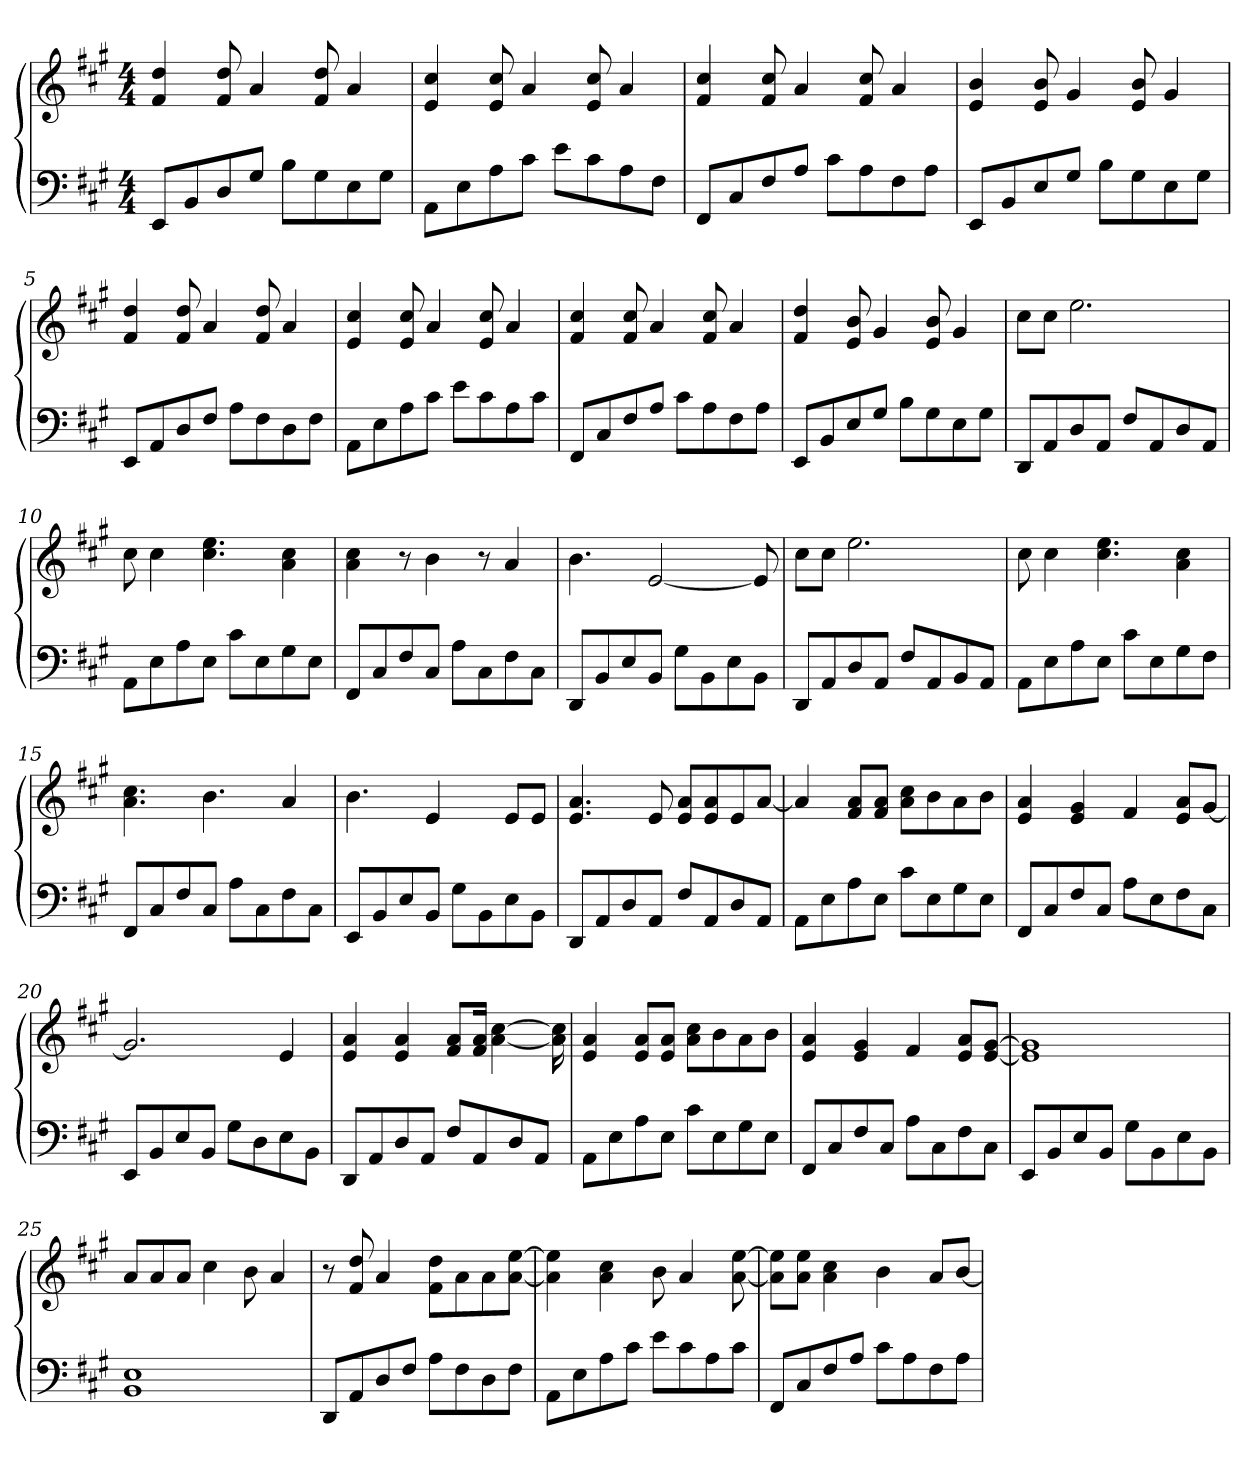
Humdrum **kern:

**kern	**kern
*part1	*part1
*staff2	*staff1
*clefF4	*clefG2
*k[f#c#g#]	*k[f#c#g#]
*M4/4	*M4/4
=1	=1
8EE/L	4f#/ 4dd/
8BB/	.
8D/	8f#/ 8dd/
8G#/J	4a/
8B\L	.
8G#\	8f#/ 8dd/
8E\	4a/
8G#\J	.
=2	=2
8AA\L	4e/ 4cc#/
8E\	.
8A\	8e/ 8cc#/
8c#\J	4a/
8e\L	.
8c#\	8e/ 8cc#/
8A\	4a/
8F#\J	.
=3	=3
8FF#/L	4f#/ 4cc#/
8C#/	.
8F#/	8f#/ 8cc#/
8A/J	4a/
8c#\L	.
8A\	8f#/ 8cc#/
8F#\	4a/
8A\J	.
=4	=4
8EE/L	4e/ 4b/
8BB/	.
8E/	8e/ 8b/
8G#/J	4g#/
8B\L	.
8G#\	8e/ 8b/
8E\	4g#/
8G#\J	.
!!LO:LB:g=z
=5	=5
8EE/L	4f#/ 4dd/
8AA/	.
8D/	8f#/ 8dd/
8F#/J	4a/
8A\L	.
8F#\	8f#/ 8dd/
8D\	4a/
8F#\J	.
=6	=6
8AA\L	4e/ 4cc#/
8E\	.
8A\	8e/ 8cc#/
8c#\J	4a/
8e\L	.
8c#\	8e/ 8cc#/
8A\	4a/
8c#\J	.
=7	=7
8FF#/L	4f#/ 4cc#/
8C#/	.
8F#/	8f#/ 8cc#/
8A/J	4a/
8c#\L	.
8A\	8f#/ 8cc#/
8F#\	4a/
8A\J	.
=8	=8
8EE/L	4f#/ 4dd/
8BB/	.
8E/	8e/ 8b/
8G#/J	4g#/
8B\L	.
8G#\	8e/ 8b/
8E\	4g#/
8G#\J	.
!!LO:LB:g=z
=9	=9
8DD/L	8cc#\L
8AA/	8cc#\J
8D/	2.ee\
8AA/J	.
8F#/L	.
8AA/	.
8D/	.
8AA/J	.
=10	=10
8AA\L	8cc#\
8E\	4cc#\
8A\	.
8E\J	4.cc#\ 4.ee\
8c#\L	.
8E\	.
8G#\	4a\ 4cc#\
8E\J	.
=11	=11
8FF#/L	4a\ 4cc#\
8C#/	.
8F#/	8r
8C#/J	4b\
8A\L	.
8C#\	8r
8F#\	4a/
8C#\J	.
=12	=12
8DD/L	4.b\
8BB/	.
8E/	.
8BB/J	[2e/
8G#\L	.
8BB\	.
8E\	.
8BB\J	8e/]
=13	=13
8DD/L	8cc#\L
8AA/	8cc#\J
8D/	2.ee\
8AA/J	.
8F#/L	.
8AA/	.
8BB/	.
8AA/J	.
!!LO:LB:g=z
=14	=14
8AA\L	8cc#\
8E\	4cc#\
8A\	.
8E\J	4.cc#\ 4.ee\
8c#\L	.
8E\	.
8G#\	4a\ 4cc#\
8F#\J	.
=15	=15
8FF#/L	4.a\ 4.cc#\
8C#/	.
8F#/	.
8C#/J	4.b\
8A\L	.
8C#\	.
8F#\	4a/
8C#\J	.
=16	=16
8EE/L	4.b\
8BB/	.
8E/	.
8BB/J	4e/
8G#\L	.
8BB\	8ryy
8E\	8e/L
8BB\J	8e/J
=17	=17
8DD/L	4.e/ 4.a/
8AA/	.
8D/	.
8AA/J	8e/
8F#/L	8e/ 8a/L
8AA/	8e/ 8a/
8D/	8e/
8AA/J	[8a/J
=18	=18
8AA\L	4a/]
8E\	.
8A\	8f#/ 8a/L
8E\J	8f#/ 8a/J
8c#\L	8a\ 8cc#\L
8E\	8b\
8G#\	8a\
8E\J	8b\J
!!LO:LB:g=z
=19	=19
8FF#/L	4e/ 4a/
8C#/	.
8F#/	4e/ 4g#/
8C#/J	.
8A\L	4f#/
8E\	.
8F#\	8e/ 8a/L
8C#\J	[8g#/J
=20	=20
8EE/L	2.g#/]
8BB/	.
8E/	.
8BB/J	.
8G#\L	.
8D\	.
8E\	4e/
8BB\J	.
=21	=21
8DD/L	4e/ 4a/
8AA/	.
8D/	4e/ 4a/
8AA/J	.
8F#/L	8f#/ 8a/L
8AA/	16f#/ 16a/Jk
.	[4a\ [4cc#\
8D/	.
8AA/J	.
.	16a]\ 16cc#]\
=22	=22
8AA\L	4e/ 4a/
8E\	.
8A\	8e/ 8a/L
8E\J	8e/ 8a/J
8c#\L	8a\ 8cc#\L
8E\	8b\
8G#\	8a\
8E\J	8b\J
=23	=23
8FF#/L	4e/ 4a/
8C#/	.
8F#/	4e/ 4g#/
8C#/J	.
8A\L	4f#/
8C#\	.
8F#\	8e/ 8a/L
8C#\J	[8e/ [8g#/J
!!LO:PB:g=z
=24	=24
8EE/L	1e] 1g#]
8BB/	.
8E/	.
8BB/J	.
8G#\L	.
8BB\	.
8E\	.
8BB\J	.
=25	=25
1BB 1E	8a/L
.	8a/
.	8a/J
.	4cc#\
.	8b\
.	4a/
=26	=26
8DD/L	8r
8AA/	8f#/ 8dd/
8D/	4a/
8F#/J	.
8A\L	8f#\ 8dd\L
8F#\	8a\
8D\	8a\
8F#\J	[8a\ [8ee\J
=27	=27
8AA\L	4a]\ 4ee]\
8E\	.
8A\	4a\ 4cc#\
8c#\J	.
8e\L	8b\
8c#\	4a/
8A\	.
8c#\J	[8a\ [8ee\
=28	=28
8FF#/L	8a]\ 8ee]\L
8C#/	8a\ 8ee\J
8F#/	4a\ 4cc#\
8A/J	.
8c#\L	4b\
8A\	.
8F#\	8a/L
8A\J	[8b/J
=	=
*-	*-
